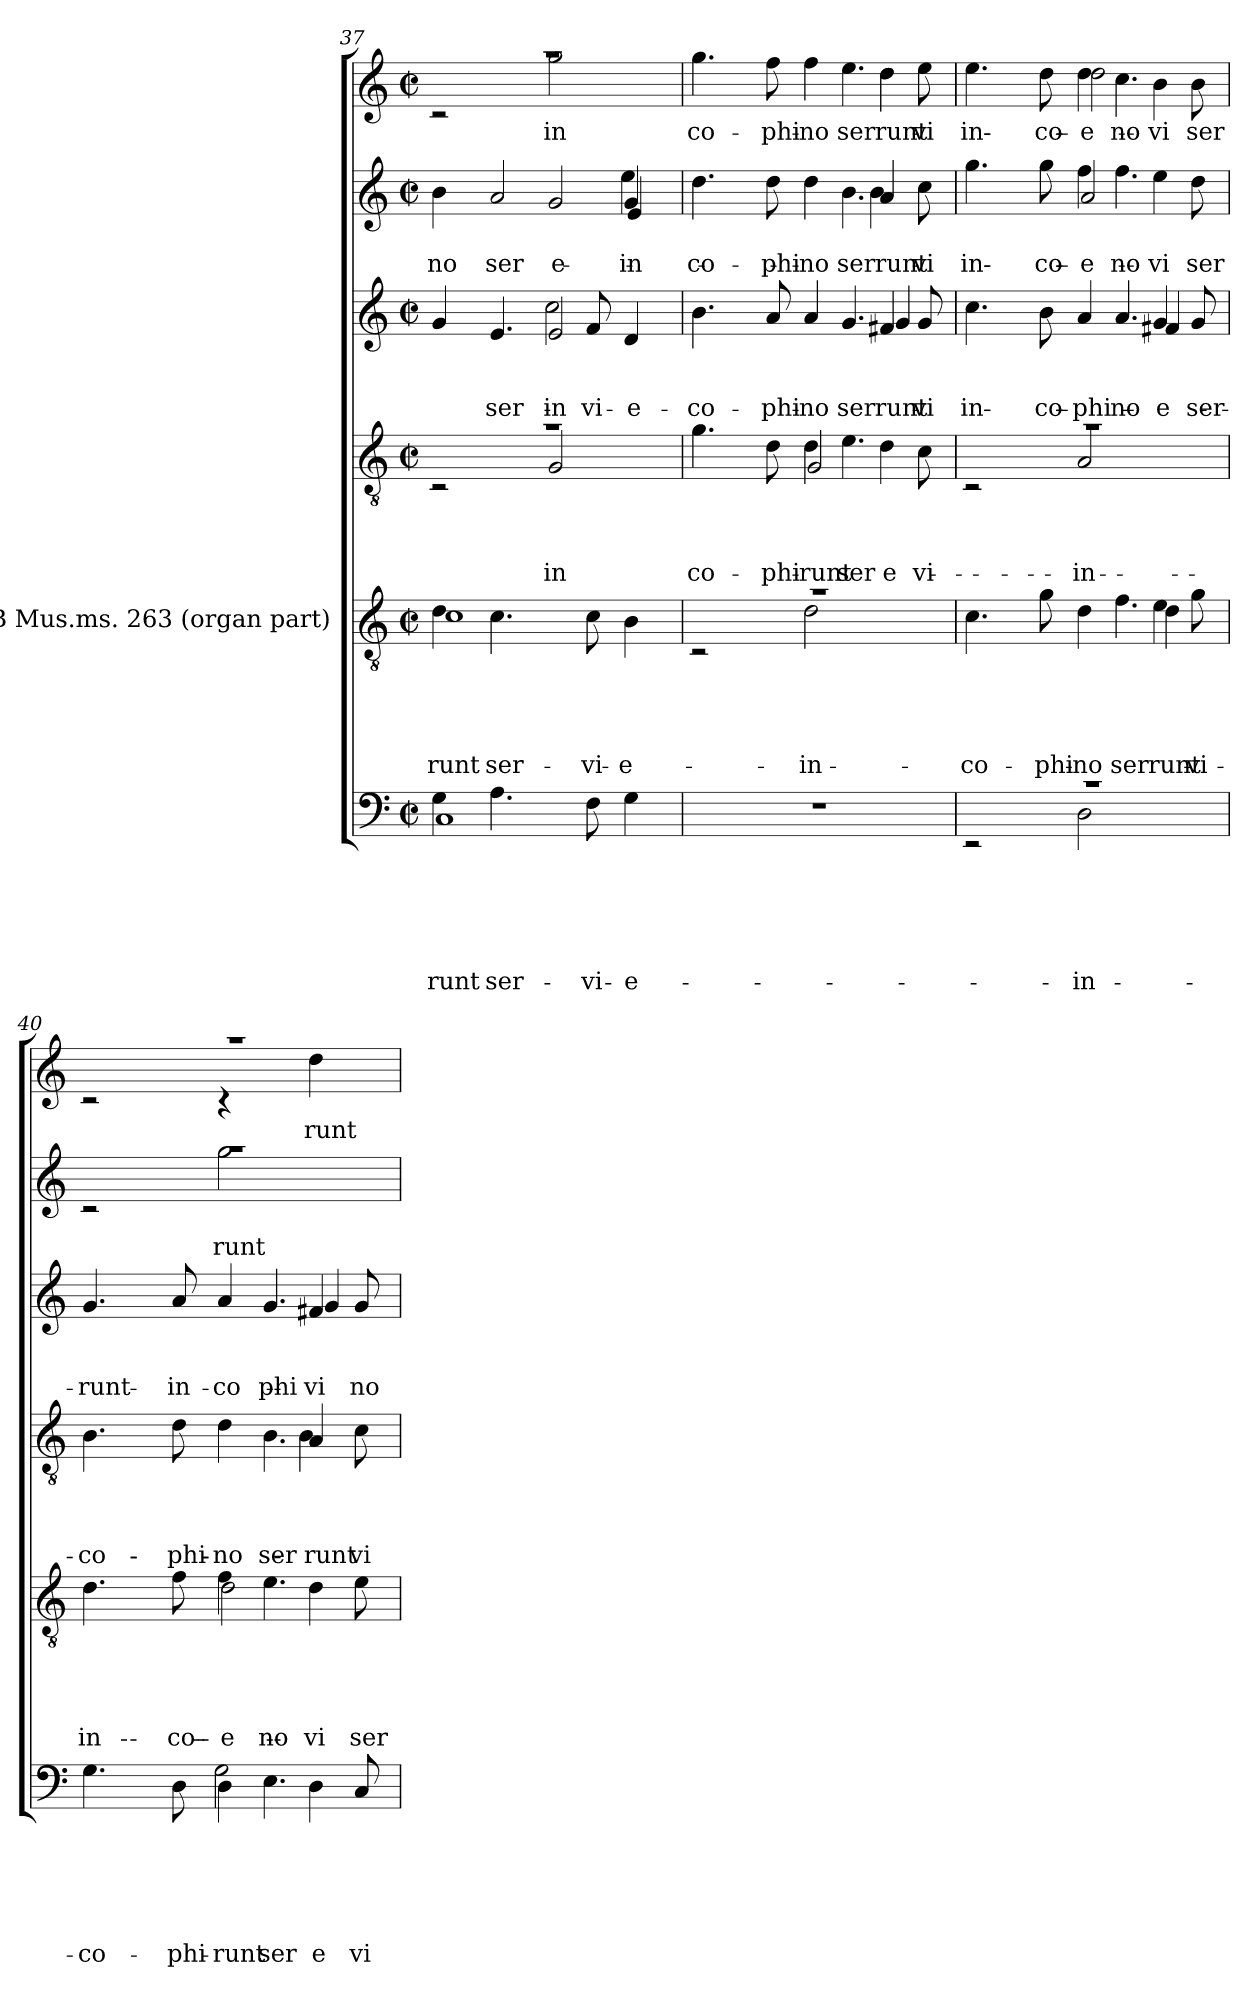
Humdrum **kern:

**kern	**text	**text	**text	**text	**text	**text	**kern	**text	**text	**text	**text	**text	**kern	**text	**text	**text	**text	**kern	**text	**text	**text	**kern	**text	**text	**kern	**text
*part6	*part6	*part6	*part6	*part6	*part6	*part6	*part5	*part5	*part5	*part5	*part5	*part5	*part4	*part4	*part4	*part4	*part4	*part3	*part3	*part3	*part3	*part2	*part2	*part2	*part1	*part1
*staff6	*staff6	*staff6	*staff6	*staff6	*staff6	*staff6	*staff5	*staff5	*staff5	*staff5	*staff5	*staff5	*staff4	*staff4	*staff4	*staff4	*staff4	*staff3	*staff3	*staff3	*staff3	*staff2	*staff2	*staff2	*staff1	*staff1
*	*	*	*	*	*	*	*I"BSB Mus.ms. 263 (organ part)	*	*	*	*	*	*	*	*	*	*	*	*	*	*	*	*	*	*	*
!!LO:PB:g=z
*clefF4	*	*	*	*	*	*	*clefGv2	*	*	*	*	*	*clefGv2	*	*	*	*	*clefG2	*	*	*	*clefG2	*	*	*clefG2	*
*k[]	*	*	*	*	*	*	*k[]	*	*	*	*	*	*k[]	*	*	*	*	*k[]	*	*	*	*k[]	*	*	*k[]	*
*C:	*	*	*	*	*	*	*C:	*	*	*	*	*	*C:	*	*	*	*	*C:	*	*	*	*C:	*	*	*C:	*
*M2/2	*	*	*	*	*	*	*M2/2	*	*	*	*	*	*M2/2	*	*	*	*	*M2/2	*	*	*	*M2/2	*	*	*M2/2	*
*met(c|)	*	*	*	*	*	*	*met(c|)	*	*	*	*	*	*met(c|)	*	*	*	*	*met(c|)	*	*	*	*met(c|)	*	*	*met(c|)	*
=37	=37	=37	=37	=37	=37	=37	=37	=37	=37	=37	=37	=37	=37	=37	=37	=37	=37	=37	=37	=37	=37	=37	=37	=37	=37	=37
!	!	!	!	!	!	!LO:LY:b	!	!	!	!	!	!	!	!	!	!	!	!	!	!	!	!	!	!	!	!
*^	*	*	*	*	*	*	*	*	*	*	*	*	*	*	*	*	*	*	*	*	*	*	*	*	*	*
!	!	!	!	!	!	!	!LO:LY:b	!	!	!	!	!	!LO:LY:b	!	!	!	!	!	!	!	!	!	!	!	!	!	!
*	*	*	*	*	*	*	*	*^	*	*	*	*	*	*	*	*	*	*	*	*	*	*	*	*	*	*	*
!	!	!	!	!	!	!	!	!	!	!	!	!	!	!LO:LY:b	!	!	!	!	!	!	!	!	!	!	!	!LO:LY:b	!	!
*	*	*	*	*	*	*	*	*	*	*	*	*	*	*	*^	*	*	*	*	*^	*	*	*	*^	*	*	*^	*
*	*	*	*	*	*	*	*	*	*	*	*	*	*	*	*	*	*	*	*	*	*	*^	*	*	*	*	*^	*	*	*	*	*
*	*	*	*	*	*	*	*	*	*	*	*	*	*	*	*	*	*	*	*	*	*	*	*	*	*	*	*	*	*^	*	*	*	*	*
4G\	1C	.	.	.	.	.	-runt	4d\	1c	.	.	.	.	-runt	1ra	2rC	.	.	.	.	4g/	2ryy	2ryy	.	.	.	4b\	2ryy	2.ryy	2.ryy	.	-no	1raa	2rc	.
!	!	!	!	!	!	!	!LO:LY:b	!	!	!	!	!	!	!LO:LY:b	!	!	!	!	!	!	!	!	!	!	!	!LO:LY:b	!	!	!	!	!	!LO:LY:b	!	!	!
4.A\	.	.	.	.	.	.	ser-	4.c\	.	.	.	.	.	ser-	.	.	.	.	.	.	4.e/	.	.	.	.	ser-	2a/	.	.	.	.	ser-	.	.	.
!	!	!	!	!	!	!	!	!	!	!	!	!	!	!	!	!	!	!	!	!LO:LY:b	!	!	!	!	!	!LO:LY:b	!	!	!	!	!	!	!	!	!
!	!	!	!	!	!	!	!	!	!	!	!	!	!	!	!	!	!	!	!	!	!	!	!	!	!	!LO:LY:b	!	!	!	!	!	!LO:LY:b	!	!	!LO:LY:b
.	.	.	.	.	.	.	.	.	.	.	.	.	.	.	.	2G/	.	.	.	in	.	2e/	2cc\	.	.	in	.	2g/	.	.	.	-e-	.	2gg\	in
!	!	!	!	!	!	!	!LO:LY:b	!	!	!	!	!	!	!LO:LY:b	!	!	!	!	!	!	!	!	!	!	!	!LO:LY:b	!	!	!	!	!	!	!	!	!
8F\	.	.	.	.	.	.	-vi-	8c\	.	.	.	.	.	-vi-	.	.	.	.	.	.	8f/	.	.	.	.	-vi-	.	.	.	.	.	.	.	.	.
!	!	!	!	!	!	!	!LO:LY:b	!	!	!	!	!	!	!LO:LY:b	!	!	!	!	!	!	!	!	!	!	!	!LO:LY:b	!	!	!	!	!	!LO:LY:b	!	!	!
!	!	!	!	!	!	!	!	!	!	!	!	!	!	!	!	!	!	!	!	!	!	!	!	!	!	!	!	!	!	!	!	!LO:LY:b	!	!	!
!	!	!	!	!	!	!	!	!	!	!	!	!	!	!	!	!	!	!	!	!	!	!	!	!	!	!	!	!	!	!	!	!LO:LY:b	!	!	!
4G\	.	.	.	.	.	.	-e-	4B\	.	.	.	.	.	-e-	.	.	.	.	.	.	4d/	.	.	.	.	-e-	4g/	.	4e/	4ee\	.	in	.	.	.
*	*	*	*	*	*	*	*	*	*	*	*	*	*	*	*v	*v	*	*	*	*	*	*	*	*	*	*	*	*	*	*	*	*	*v	*v	*
*v	*v	*	*	*	*	*	*	*	*	*	*	*	*	*	*	*	*	*	*	*v	*v	*v	*	*	*	*	*	*	*	*	*	*	*
=38	=38	=38	=38	=38	=38	=38	=38	=38	=38	=38	=38	=38	=38	=38	=38	=38	=38	=38	=38	=38	=38	=38	=38	=38	=38	=38	=38	=38	=38	=38
!	!	!	!	!	!	!	!	!	!	!	!	!	!	!	!	!	!	!LO:LY:b	!	!	!	!LO:LY:b	!	!	!	!	!	!LO:LY:b	!	!LO:LY:b
*	*	*	*	*	*	*	*	*	*	*	*	*	*	*^	*	*	*	*	*^	*	*	*	*	*	*	*	*	*	*^	*
*	*	*	*	*	*	*	*	*	*	*	*	*	*	*	*^	*	*	*	*	*	*^	*	*	*	*	*	*	*	*	*	*	*^	*
*	*	*	*	*	*	*	*	*	*	*	*	*	*	*	*	*^	*	*	*	*	*	*	*^	*	*	*	*	*	*	*	*	*	*	*	*^	*
1r	.	.	.	.	.	.	1ra	2rC	.	.	.	.	.	4.g\	2ryy	2..ryy	2ryy	.	.	.	co-	4.b\	2ryy	2..ryy	2.ryy	.	.	co-	4.dd\	2ryy	2..ryy	2.ryy	.	co-	4.gg\	2ryy	2..ryy	2.ryy	co-
!	!	!	!	!	!	!	!	!	!	!	!	!	!	!	!	!	!	!	!	!	!LO:LY:b	!	!	!	!	!	!	!LO:LY:b	!	!	!	!	!	!LO:LY:b	!	!	!	!	!LO:LY:b
.	.	.	.	.	.	.	.	.	.	.	.	.	.	8d\	.	.	.	.	.	.	-phi-	8a/	.	.	.	.	.	-phi-	8dd\	.	.	.	.	-phi-	8ff\	.	.	.	-phi-
!	!	!	!	!	!	!	!	!	!	!	!	!	!LO:LY:b	!	!	!	!	!	!	!	!LO:LY:b:rj	!	!	!	!	!	!	!	!	!	!	!	!	!	!	!	!	!	!
!	!	!	!	!	!	!	!	!	!	!	!	!	!	!	!	!	!	!	!	!	!LO:LY:b	!	!	!	!	!	!	!LO:LY:b:rj	!	!	!	!	!	!LO:LY:b:rj	!	!	!	!	!LO:LY:b:rj
.	.	.	.	.	.	.	.	2d\	.	.	.	.	in	4d\	8ryy	.	2G/	.	.	.	-runt	4a/	8ryy	.	.	.	.	-no	4dd\	8ryy	.	.	.	-no	4ff\	8ryy	.	.	-no
!	!	!	!	!	!	!	!	!	!	!	!	!	!	!	!	!	!	!	!	!	!LO:LY:b	!	!	!	!	!	!	!LO:LY:b	!	!	!	!	!	!LO:LY:b	!	!	!	!	!LO:LY:b
.	.	.	.	.	.	.	.	.	.	.	.	.	.	.	4.e\	.	.	.	.	.	-ser-	.	4.g/	.	.	.	.	-ser-	.	4.b\	.	.	.	-ser-	.	4.ee\	.	.	-ser-
!	!	!	!	!	!	!	!	!	!	!	!	!	!	!	!	!	!	!	!	!	!LO:LY:b	!	!	!	!	!	!	!LO:LY:b	!	!	!	!	!	!	!	!	!	!	!
!	!	!	!	!	!	!	!	!	!	!	!	!	!	!	!	!	!	!	!	!	!	!	!	!	!	!	!	!LO:LY:b	!	!	!	!	!	!LO:LY:b	!	!	!	!	!
!	!	!	!	!	!	!	!	!	!	!	!	!	!	!	!	!	!	!	!	!	!	!	!	!	!	!	!	!	!	!	!	!	!	!LO:LY:b	!	!	!	!	!LO:LY:b
!	!	!	!	!	!	!	!	!	!	!	!	!	!	!	!	!	!	!	!	!	!	!	!	!	!	!	!	!	!	!	!	!	!	!	!	!	!	!	!LO:LY:b
.	.	.	.	.	.	.	.	.	.	.	.	.	.	4d\	.	.	.	.	.	.	e-	4f#X/	.	.	4g/	.	.	-runt	4a/	.	.	4b\	.	-runt	4dd\	.	.	4dd\	-runt
!	!	!	!	!	!	!	!	!	!	!	!	!	!	!	!	!	!	!	!	!	!LO:LY:b	!	!	!	!	!	!	!LO:LY:b	!	!	!	!	!	!LO:LY:b	!	!	!	!	!LO:LY:b
.	.	.	.	.	.	.	.	.	.	.	.	.	.	.	.	8c\	.	.	.	.	-vi-	.	.	8g/	.	.	.	-vi-	.	.	8cc\	.	.	-vi-	.	.	8ee\	.	-vi-
*	*	*	*	*	*	*	*v	*v	*	*	*	*	*	*	*	*	*	*	*	*	*	*	*	*	*	*	*	*	*	*	*	*	*	*	*	*	*	*	*
*	*	*	*	*	*	*	*	*	*	*	*	*	*	*	*v	*v	*	*	*	*	*	*	*	*	*	*	*	*	*	*	*	*	*	*	*	*	*	*
=39	=39	=39	=39	=39	=39	=39	=39	=39	=39	=39	=39	=39	=39	=39	=39	=39	=39	=39	=39	=39	=39	=39	=39	=39	=39	=39	=39	=39	=39	=39	=39	=39	=39	=39	=39	=39	=39
*^	*	*	*	*	*	*	*	*	*	*	*	*	*	*	*	*	*	*	*	*	*	*	*	*	*	*	*	*	*	*	*	*	*	*	*	*	*
!	!	!	!	!	!	!	!	!	!	!	!	!	!LO:LY:b	!	!	!	!	!	!	!	!	!	!	!	!	!	!LO:LY:b	!	!	!	!	!	!LO:LY:b	!	!	!	!	!LO:LY:b
*	*	*	*	*	*	*	*	*^	*	*	*	*	*	*	*	*	*	*	*	*	*	*	*	*	*	*	*	*	*	*	*	*	*	*	*	*	*	*
*	*	*	*	*	*	*	*	*	*^	*	*	*	*	*	*	*	*	*	*	*	*	*	*	*	*	*	*	*	*	*	*	*	*	*	*	*	*	*	*
*	*	*	*	*	*	*	*	*	*	*^	*	*	*	*	*	*	*v	*v	*	*	*	*	*	*	*	*	*	*	*	*	*	*	*	*	*	*	*	*	*	*
1rc	2rEE	.	.	.	.	.	.	4.c\	2ryy	2..ryy	2.ryy	.	.	.	.	co-	1ra	2rC	.	.	.	.	4.cc\	2ryy	2..ryy	2.ryy	.	.	in	4.gg\	2ryy	2..ryy	2ryy	.	in	4.ee\	2ryy	2..ryy	2ryy	in
!	!	!	!	!	!	!	!	!	!	!	!	!	!	!	!	!LO:LY:b	!	!	!	!	!	!	!	!	!	!	!	!	!LO:LY:b	!	!	!	!	!	!LO:LY:b	!	!	!	!	!LO:LY:b
.	.	.	.	.	.	.	.	8g\	.	.	.	.	.	.	.	-phi-	.	.	.	.	.	.	8b\	.	.	.	.	.	co-	8gg\	.	.	.	.	co-	8dd\	.	.	.	co-
!	!	!	!	!	!	!	!LO:LY:b	!	!	!	!	!	!	!	!	!LO:LY:b:rj	!	!	!	!	!	!LO:LY:b	!	!	!	!	!	!	!LO:LY:b:rj	!	!	!	!	!	!LO:LY:b:rj	!	!	!	!	!
!	!	!	!	!	!	!	!	!	!	!	!	!	!	!	!	!	!	!	!	!	!	!	!	!	!	!	!	!	!	!	!	!	!	!	!LO:LY:b	!	!	!	!	!LO:LY:b:rj
!	!	!	!	!	!	!	!	!	!	!	!	!	!	!	!	!	!	!	!	!	!	!	!	!	!	!	!	!	!	!	!	!	!	!	!	!	!	!	!	!LO:LY:b
.	2D\	.	.	.	.	.	in	4d\	8ryy	.	.	.	.	.	.	-no	.	2A/	.	.	.	in	4a/	8ryy	.	.	.	.	-phi-	4ff\	8ryy	.	2a/	.	-e-	4dd\	8ryy	.	2dd\	-e-
!	!	!	!	!	!	!	!	!	!	!	!	!	!	!	!	!LO:LY:b	!	!	!	!	!	!	!	!	!	!	!	!	!LO:LY:b	!	!	!	!	!	!LO:LY:b	!	!	!	!	!LO:LY:b
.	.	.	.	.	.	.	.	.	4.f\	.	.	.	.	.	.	-ser-	.	.	.	.	.	.	.	4.a/	.	.	.	.	-no	.	4.ff\	.	.	.	-no	.	4.cc\	.	.	-no
!	!	!	!	!	!	!	!	!	!	!	!	!	!	!	!	!LO:LY:b	!	!	!	!	!	!	!	!	!	!	!	!	!	!	!	!	!	!	!	!	!	!	!	!
!	!	!	!	!	!	!	!	!	!	!	!	!	!	!	!	!LO:LY:b	!	!	!	!	!	!	!	!	!	!	!	!	!LO:LY:b	!	!	!	!	!	!	!	!	!	!	!
!	!	!	!	!	!	!	!	!	!	!	!	!	!	!	!	!	!	!	!	!	!	!	!	!	!	!	!	!	!LO:LY:b	!	!	!	!	!	!LO:LY:b	!	!	!	!	!LO:LY:b
.	.	.	.	.	.	.	.	4e\	.	.	4d\	.	.	.	.	-runt	.	.	.	.	.	.	4g/	.	.	4f#X/	.	.	-e-	4ee\	.	.	.	.	-vi-	4b\	.	.	.	-vi-
!	!	!	!	!	!	!	!	!	!	!	!	!	!	!	!	!LO:LY:b	!	!	!	!	!	!	!	!	!	!	!	!	!LO:LY:b	!	!	!	!	!	!LO:LY:b	!	!	!	!	!LO:LY:b
.	.	.	.	.	.	.	.	.	.	8g\	.	.	.	.	.	-vi-	.	.	.	.	.	.	.	.	8g/	.	.	.	ser-	.	.	8dd\	.	.	ser-	.	.	8b\	.	ser-
*	*	*	*	*	*	*	*	*	*	*	*	*	*	*	*	*	*	*	*	*	*	*	*	*	*	*	*	*	*	*	*	*v	*v	*	*	*	*	*	*	*
*v	*v	*	*	*	*	*	*	*	*	*	*	*	*	*	*	*	*v	*v	*	*	*	*	*	*	*	*	*	*	*	*	*	*	*	*	*	*	*v	*v	*
!!LO:LB:g=z
=40	=40	=40	=40	=40	=40	=40	=40	=40	=40	=40	=40	=40	=40	=40	=40	=40	=40	=40	=40	=40	=40	=40	=40	=40	=40	=40	=40	=40	=40	=40	=40	=40	=40	=40	=40	=40
!	!	!	!	!	!	!LO:LY:b	!	!	!	!	!	!	!	!	!LO:LY:b	!	!	!	!	!LO:LY:b	!	!	!	!	!	!	!LO:LY:b	!	!	!	!	!	!	!	!	!
*^	*	*	*	*	*	*	*	*	*	*	*	*	*	*	*	*^	*	*	*	*	*	*	*	*	*	*	*	*	*	*	*	*	*	*	*	*
*	*^	*	*	*	*	*	*	*	*	*	*	*	*	*	*	*	*	*^	*	*	*	*	*	*	*	*	*	*	*	*	*	*	*	*	*	*	*	*
*	*	*	*	*	*	*	*	*	*	*	*	*	*	*	*	*	*	*	*	*	*	*	*	*	*	*	*	*	*	*	*	*	*v	*v	*	*	*	*	*	*
*	*	*^	*	*	*	*	*	*	*	*	*	*	*	*	*	*	*	*	*	*^	*	*	*	*	*	*	*	*	*	*	*	*	*	*	*	*	*v	*v	*
4.G\	2ryy	2..ryy	2ryy	.	.	.	.	.	co-	4.d\	2ryy	2..ryy	2ryy	.	.	.	.	in	4.B\	2ryy	2..ryy	2.ryy	.	.	.	co-	4.g/	2ryy	2..ryy	2.ryy	.	.	-runt	1raa	2rc	.	.	1raa	2rc	.
!	!	!	!	!	!	!	!	!	!LO:LY:b	!	!	!	!	!	!	!	!	!LO:LY:b	!	!	!	!	!	!	!	!LO:LY:b	!	!	!	!	!	!	!LO:LY:b	!	!	!	!	!	!	!
8D\	.	.	.	.	.	.	.	.	-phi-	8f\	.	.	.	.	.	.	.	co-	8d\	.	.	.	.	.	.	-phi-	8a/	.	.	.	.	.	in	.	.	.	.	.	.	.
!	!	!	!	!	!	!	!	!	!LO:LY:b:rj	!	!	!	!	!	!	!	!	!	!	!	!	!	!	!	!	!	!	!	!	!	!	!	!	!	!	!	!	!	!	!
!	!	!	!	!	!	!	!	!	!LO:LY:b	!	!	!	!	!	!	!	!	!LO:LY:b:rj	!	!	!	!	!	!	!	!	!	!	!	!	!	!	!	!	!	!	!	!	!	!
!	!	!	!	!	!	!	!	!	!	!	!	!	!	!	!	!	!	!LO:LY:b	!	!	!	!	!	!	!	!LO:LY:b:rj	!	!	!	!	!	!	!LO:LY:b:rj	!	!	!	!LO:LY:b	!	!	!
4D\	8ryy	.	2G\	.	.	.	.	.	-runt	4f\	8ryy	.	2d\	.	.	.	.	-e-	4d\	8ryy	.	.	.	.	.	-no	4a/	8ryy	.	.	.	.	co-	.	2gg\	.	-runt	.	4rc	.
!	!	!	!	!	!	!	!	!	!LO:LY:b	!	!	!	!	!	!	!	!	!LO:LY:b	!	!	!	!	!	!	!	!LO:LY:b	!	!	!	!	!	!	!LO:LY:b	!	!	!	!	!	!	!
.	4.E\	.	.	.	.	.	.	.	-ser-	.	4.e\	.	.	.	.	.	.	-no	.	4.B\	.	.	.	.	.	-ser-	.	4.g/	.	.	.	.	-phi-	.	.	.	.	.	.	.
!	!	!	!	!	!	!	!	!	!LO:LY:b	!	!	!	!	!	!	!	!	!LO:LY:b	!	!	!	!	!	!	!	!LO:LY:b	!	!	!	!	!	!	!	!	!	!	!	!	!	!
!	!	!	!	!	!	!	!	!	!	!	!	!	!	!	!	!	!	!	!	!	!	!	!	!	!	!LO:LY:b	!	!	!	!	!	!	!LO:LY:b	!	!	!	!	!	!	!
!	!	!	!	!	!	!	!	!	!	!	!	!	!	!	!	!	!	!	!	!	!	!	!	!	!	!	!	!	!	!	!	!	!LO:LY:b	!	!	!	!	!	!	!LO:LY:b
4D\	.	.	.	.	.	.	.	.	e-	4d\	.	.	.	.	.	.	.	-vi-	4A/	.	.	4B\	.	.	.	-runt	4f#X/	.	.	4g/	.	.	vi-	.	.	.	.	.	4dd\	-runt
!	!	!	!	!	!	!	!	!	!LO:LY:b	!	!	!	!	!	!	!	!	!LO:LY:b	!	!	!	!	!	!	!	!LO:LY:b	!	!	!	!	!	!	!LO:LY:b	!	!	!	!	!	!	!
.	.	8C/	.	.	.	.	.	.	-vi-	.	.	8e\	.	.	.	.	.	ser-	.	.	8c\	.	.	.	.	-vi-	.	.	8g/	.	.	.	-no	.	.	.	.	.	.	.
*v	*v	*v	*v	*	*	*	*	*	*	*	*	*	*	*	*	*	*	*	*v	*v	*v	*v	*	*	*	*	*v	*v	*v	*v	*	*	*	*v	*v	*	*	*v	*v	*
*	*	*	*	*	*	*	*v	*v	*v	*v	*	*	*	*	*	*	*	*	*	*	*	*	*	*	*	*	*	*	*
=	=	=	=	=	=	=	=	=	=	=	=	=	=	=	=	=	=	=	=	=	=	=	=	=	=	=
*-	*-	*-	*-	*-	*-	*-	*-	*-	*-	*-	*-	*-	*-	*-	*-	*-	*-	*-	*-	*-	*-	*-	*-	*-	*-	*-
